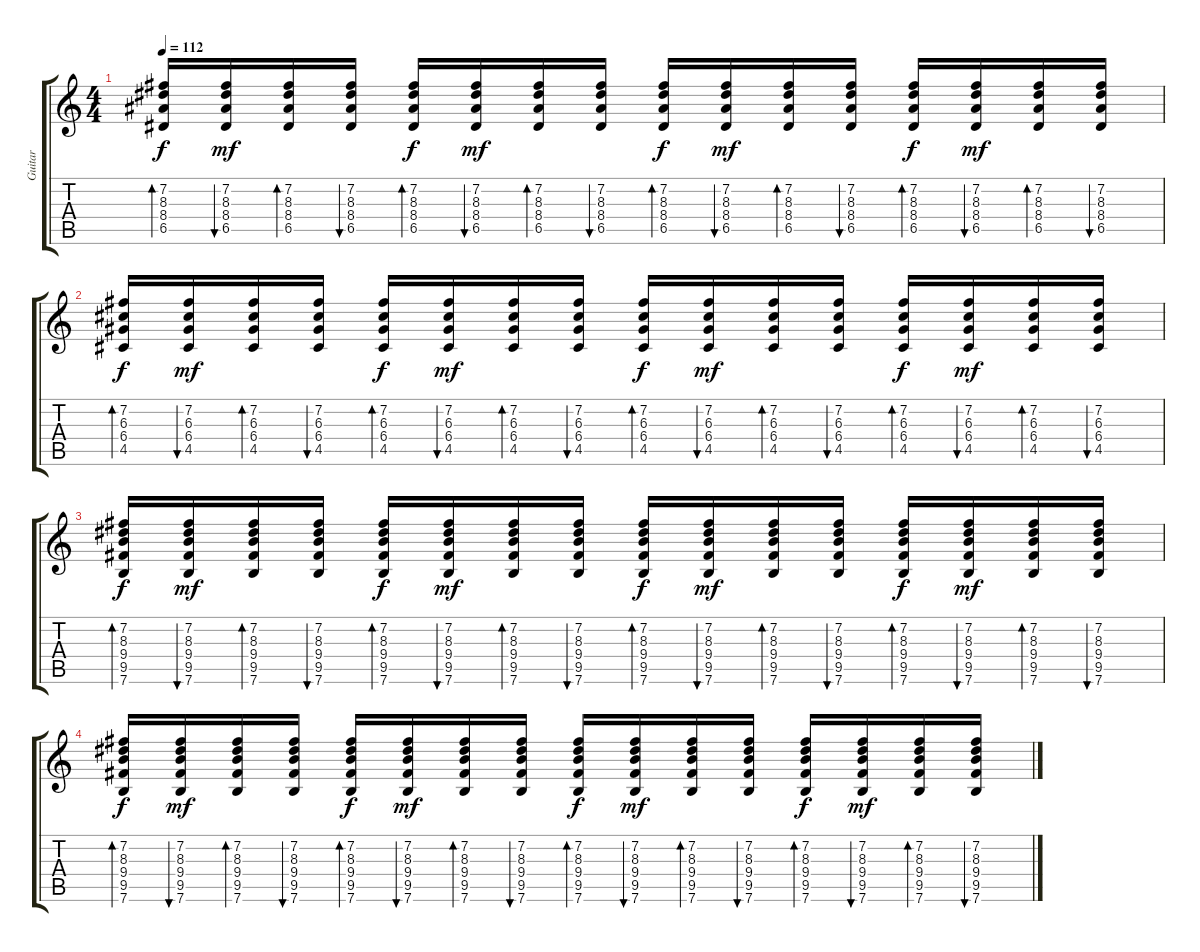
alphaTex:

\track ("Guitar" "Guitar") {instrument overdrivenguitar}
\staff {score tabs}
\tuning (E4 B3 G3 D3 A2 E2) {hide}
\ts (4 4)
\tempo 112
\clef g2
\ks c
(7.2 8.3 8.4 6.5).16{bd 30 dy f} (7.2 8.3 8.4 6.5).16{bu 30 dy mf} (7.2 8.3 8.4 6.5).16{bd 30} (7.2 8.3 8.4 6.5).16{bu 30} (7.2 8.3 8.4 6.5).16{bd 30 dy f} (7.2 8.3 8.4 6.5).16{bu 30 dy mf} (7.2 8.3 8.4 6.5).16{bd 30} (7.2 8.3 8.4 6.5).16{bu 30} (7.2 8.3 8.4 6.5).16{bd 30 dy f} (7.2 8.3 8.4 6.5).16{bu 30 dy mf} (7.2 8.3 8.4 6.5).16{bd 30} (7.2 8.3 8.4 6.5).16{bu 30} (7.2 8.3 8.4 6.5).16{bd 30 dy f} (7.2 8.3 8.4 6.5).16{bu 30 dy mf} (7.2 8.3 8.4 6.5).16{bd 30} (7.2 8.3 8.4 6.5).16{bu 30} |
(7.2 6.3 6.4 4.5).16{bd 30 dy f} (7.2 6.3 6.4 4.5).16{bu 30 dy mf} (7.2 6.3 6.4 4.5).16{bd 30} (7.2 6.3 6.4 4.5).16{bu 30} (7.2 6.3 6.4 4.5).16{bd 30 dy f} (7.2 6.3 6.4 4.5).16{bu 30 dy mf} (7.2 6.3 6.4 4.5).16{bd 30} (7.2 6.3 6.4 4.5).16{bu 30} (7.2 6.3 6.4 4.5).16{bd 30 dy f} (7.2 6.3 6.4 4.5).16{bu 30 dy mf} (7.2 6.3 6.4 4.5).16{bd 30} (7.2 6.3 6.4 4.5).16{bu 30} (7.2 6.3 6.4 4.5).16{bd 30 dy f} (7.2 6.3 6.4 4.5).16{bu 30 dy mf} (7.2 6.3 6.4 4.5).16{bd 30} (7.2 6.3 6.4 4.5).16{bu 30} |
(7.2 8.3 9.4 9.5 7.6).16{bd 30 dy f} (7.2 8.3 9.4 9.5 7.6).16{bu 30 dy mf} (7.2 8.3 9.4 9.5 7.6).16{bd 30} (7.2 8.3 9.4 9.5 7.6).16{bu 30} (7.2 8.3 9.4 9.5 7.6).16{bd 30 dy f} (7.2 8.3 9.4 9.5 7.6).16{bu 30 dy mf} (7.2 8.3 9.4 9.5 7.6).16{bd 30} (7.2 8.3 9.4 9.5 7.6).16{bu 30} (7.2 8.3 9.4 9.5 7.6).16{bd 30 dy f} (7.2 8.3 9.4 9.5 7.6).16{bu 30 dy mf} (7.2 8.3 9.4 9.5 7.6).16{bd 30} (7.2 8.3 9.4 9.5 7.6).16{bu 30} (7.2 8.3 9.4 9.5 7.6).16{bd 30 dy f} (7.2 8.3 9.4 9.5 7.6).16{bu 30 dy mf} (7.2 8.3 9.4 9.5 7.6).16{bd 30} (7.2 8.3 9.4 9.5 7.6).16{bu 30} |
(7.2 8.3 9.4 9.5 7.6).16{bd 30 dy f} (7.2 8.3 9.4 9.5 7.6).16{bu 30 dy mf} (7.2 8.3 9.4 9.5 7.6).16{bd 30} (7.2 8.3 9.4 9.5 7.6).16{bu 30} (7.2 8.3 9.4 9.5 7.6).16{bd 30 dy f} (7.2 8.3 9.4 9.5 7.6).16{bu 30 dy mf} (7.2 8.3 9.4 9.5 7.6).16{bd 30} (7.2 8.3 9.4 9.5 7.6).16{bu 30} (7.2 8.3 9.4 9.5 7.6).16{bd 30 dy f} (7.2 8.3 9.4 9.5 7.6).16{bu 30 dy mf} (7.2 8.3 9.4 9.5 7.6).16{bd 30} (7.2 8.3 9.4 9.5 7.6).16{bu 30} (7.2 8.3 9.4 9.5 7.6).16{bd 30 dy f} (7.2 8.3 9.4 9.5 7.6).16{bu 30 dy mf} (7.2 8.3 9.4 9.5 7.6).16{bd 30} (7.2 8.3 9.4 9.5 7.6).16{bu 30}
